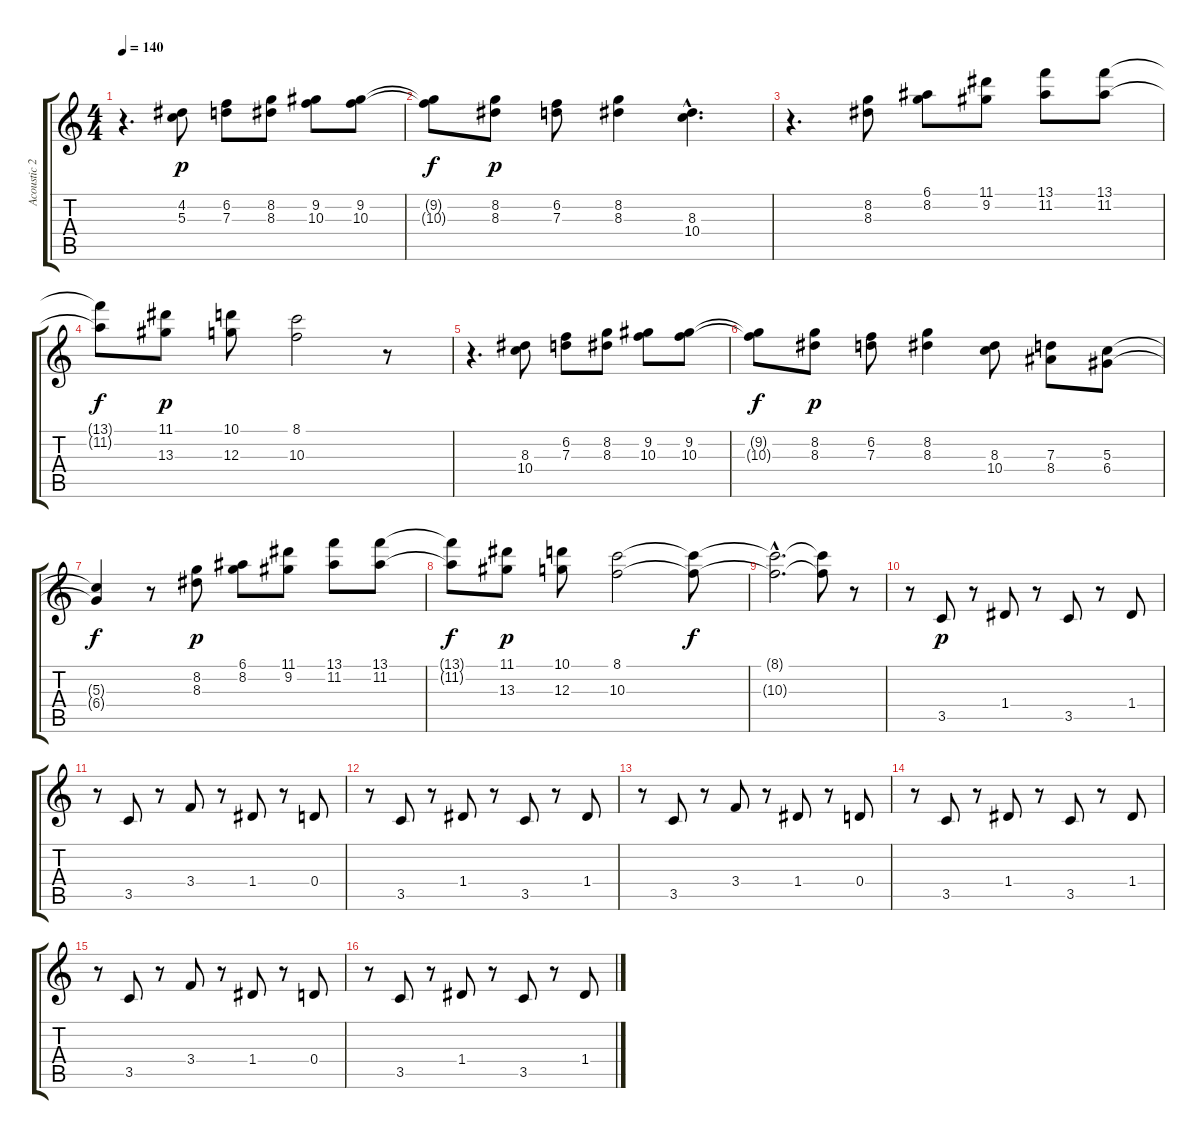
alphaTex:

\track ("Acoustic 2" "Acoustic 2") {instrument acousticguitarsteel}
\staff {score tabs}
\tuning (E4 B3 G3 D3 A2 E2) {hide}
\ts (4 4)
\tempo 140
\clef g2
\ks c
r.4{d dy p instrument acousticguitarsteel} (4.2 5.3).8 (6.2 7.3).8 (8.2 8.3).8 (9.2 10.3).8 (9.2 10.3).8 |
(9.2{t} 10.3{t}).8{dy f} (8.2 8.3).8{dy p} (6.2 7.3).8 (8.2 8.3).4 (8.3{hac} 10.4{hac}).4{d} |
r.4{d} (8.2 8.3).8 (6.1 8.2).8 (11.1 9.2).8 (13.1 11.2).8 (13.1 11.2).8 |
(13.1{t} 11.2{t}).8{dy f} (11.1 13.3).8{dy p} (10.1 12.3).8 (8.1 10.3).2 r.8 |
r.4{d} (8.3 10.4).8 (6.2 7.3).8 (8.2 8.3).8 (9.2 10.3).8 (9.2 10.3).8 |
(9.2{t} 10.3{t}).8{dy f} (8.2 8.3).8{dy p} (6.2 7.3).8 (8.2 8.3).4 (8.3 10.4).8 (7.3 8.4).8 (5.3 6.4).8 |
(5.3{t} 6.4{t}).4{dy f} r.8 (8.2 8.3).8{dy p} (6.1 8.2).8 (11.1 9.2).8 (13.1 11.2).8 (13.1 11.2).8 |
(13.1{t} 11.2{t}).8{dy f} (11.1 13.3).8{dy p} (10.1 12.3).8 (8.1 10.3).2 (8.1{t} 10.3{t}).8{dy f} |
(8.1{hac t} 10.3{hac t}).2{d} (8.1{t} 10.3{t}).8 r.8 |
r.8 3.5.8{dy p} r.8 1.4.8 r.8 3.5.8 r.8 1.4.8 |
r.8 3.5.8 r.8 3.4.8 r.8 1.4.8 r.8 0.4.8 |
r.8 3.5.8 r.8 1.4.8 r.8 3.5.8 r.8 1.4.8 |
r.8 3.5.8 r.8 3.4.8 r.8 1.4.8 r.8 0.4.8 |
r.8 3.5.8 r.8 1.4.8 r.8 3.5.8 r.8 1.4.8 |
r.8 3.5.8 r.8 3.4.8 r.8 1.4.8 r.8 0.4.8 |
r.8 3.5.8 r.8 1.4.8 r.8 3.5.8 r.8 1.4.8
